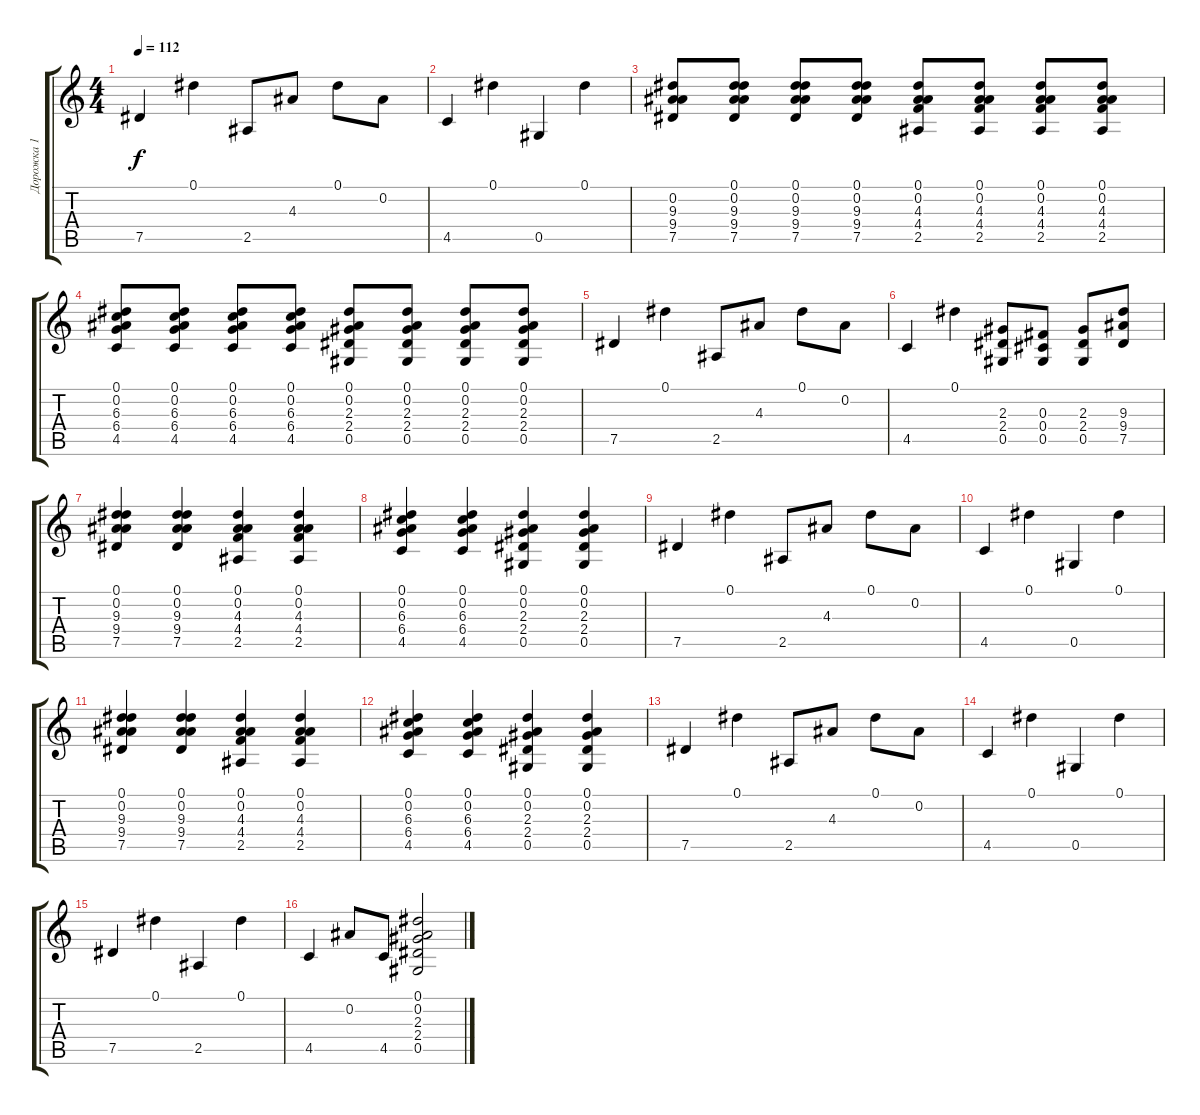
\track ("Дорожка 1" "Дорожка 1") {instrument acousticguitarsteel}
\staff {score tabs}
\tuning (Eb4 Bb3 Gb3 Db3 Ab2 Eb2) {hide}
\ts (4 4)
\tempo 112
\clef g2
\ks c
7.5.4{dy f} 0.1.4 2.5.8 4.3.8 0.1.8 0.2.8 |
4.5.4 0.1.4 0.5.4 0.1.4 |
(0.2 9.3 9.4 7.5).8 (0.1 0.2 9.3 9.4 7.5).8 (0.1 0.2 9.3 9.4 7.5).8 (0.1 0.2 9.3 9.4 7.5).8 (0.1 0.2 4.3 4.4 2.5).8 (0.1 0.2 4.3 4.4 2.5).8 (0.1 0.2 4.3 4.4 2.5).8 (0.1 0.2 4.3 4.4 2.5).8 |
(0.1 0.2 6.3 6.4 4.5).8 (0.1 0.2 6.3 6.4 4.5).8 (0.1 0.2 6.3 6.4 4.5).8 (0.1 0.2 6.3 6.4 4.5).8 (0.1 0.2 2.3 2.4 0.5).8 (0.1 0.2 2.3 2.4 0.5).8 (0.1 0.2 2.3 2.4 0.5).8 (0.1 0.2 2.3 2.4 0.5).8 |
7.5.4 0.1.4 2.5.8 4.3.8 0.1.8 0.2.8 |
4.5.4 0.1.4 (2.3 2.4 0.5).8 (0.3 0.4 0.5).8 (2.3 2.4 0.5).8 (9.3 9.4 7.5).8 |
(0.1 0.2 9.3 9.4 7.5).4 (0.1 0.2 9.3 9.4 7.5).4 (0.1 0.2 4.3 4.4 2.5).4 (0.1 0.2 4.3 4.4 2.5).4 |
(0.1 0.2 6.3 6.4 4.5).4 (0.1 0.2 6.3 6.4 4.5).4 (0.1 0.2 2.3 2.4 0.5).4 (0.1 0.2 2.3 2.4 0.5).4 |
7.5.4 0.1.4 2.5.8 4.3.8 0.1.8 0.2.8 |
4.5.4 0.1.4 0.5.4 0.1.4 |
(0.1 0.2 9.3 9.4 7.5).4 (0.1 0.2 9.3 9.4 7.5).4 (0.1 0.2 4.3 4.4 2.5).4 (0.1 0.2 4.3 4.4 2.5).4 |
(0.1 0.2 6.3 6.4 4.5).4 (0.1 0.2 6.3 6.4 4.5).4 (0.1 0.2 2.3 2.4 0.5).4 (0.1 0.2 2.3 2.4 0.5).4 |
7.5.4 0.1.4 2.5.8 4.3.8 0.1.8 0.2.8 |
4.5.4 0.1.4 0.5.4 0.1.4 |
7.5.4 0.1.4 2.5.4 0.1.4 |
4.5.4 0.2.8 4.5.8 (0.1 0.2 2.3 2.4 0.5).2
